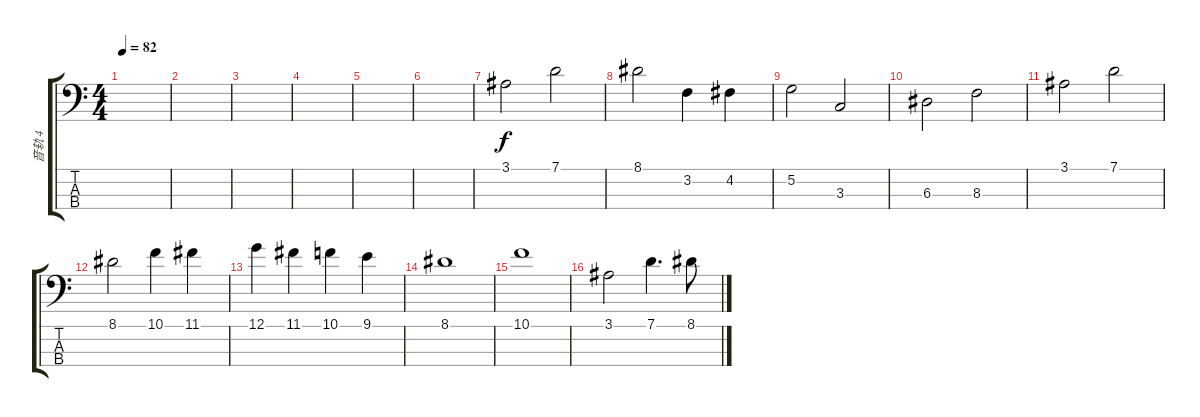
\track ("音轨 4" "音轨 4") {instrument electricbassfinger}
\staff {score tabs}
\tuning (G2 D2 A1 E1) {hide}
\ts (4 4)
\tempo 82
\clef f4
\ks c
|
|
|
|
|
|
3.1.2 7.1.2 |
8.1.2 3.2.4 4.2.4 |
5.2.2 3.3.2 |
6.3.2 8.3.2 |
3.1.2 7.1.2 |
8.1.2 10.1.4 11.1.4 |
12.1.4 11.1.4 10.1.4 9.1.4 |
8.1.1 |
10.1.1 |
3.1.2 7.1.4{d} 8.1.8
